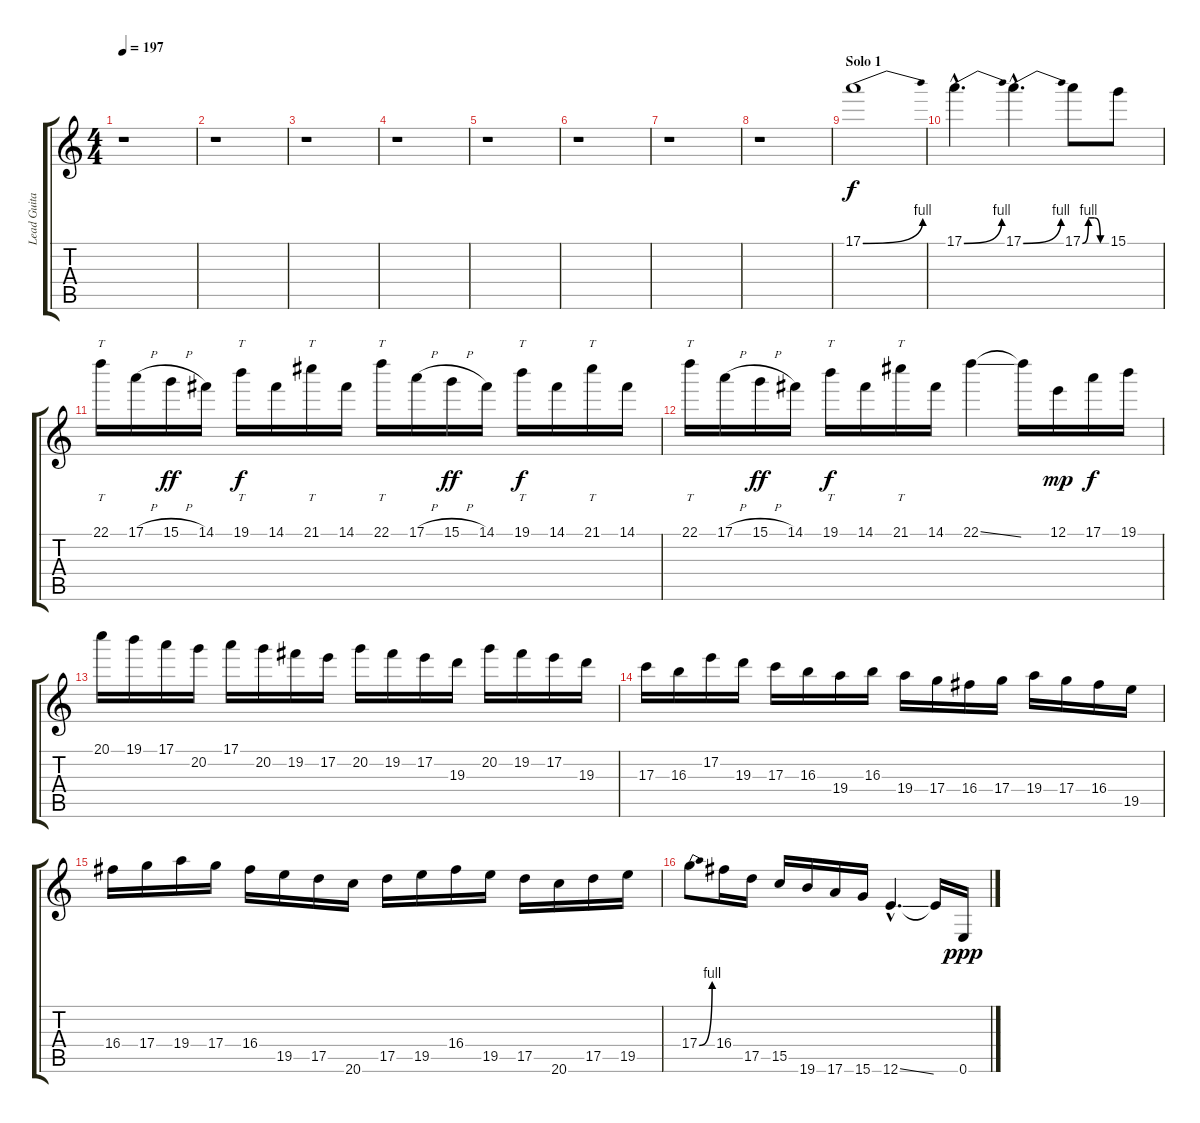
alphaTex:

\track ("Lead Guitar (Bickers)" "Lead Guita") {instrument overdrivenguitar}
\staff {score tabs}
\tuning (E4 B3 G3 D3 A2 E2) {hide}
\ts (4 4)
\tempo 197
\clef g2
\ks c
r.1{dy f} |
r.1 |
r.1 |
r.1 |
r.1 |
r.1 |
r.1 |
r.1 |
\section ("" "Solo 1")
17.1{be (bend 0 0 60 4)}.1 |
17.1{be (bend 0 0 60 4) hac}.4{d} 17.1{be (bend 0 0 60 4) hac}.4{d} 17.1{be (custom 0 0 15 4 30 4 45 0 60 0)}.8 15.1.8 |
22.1.16{tt} 17.1{h}.16 15.1{h}.16{dy ff} 14.1.16 19.1.16{tt dy f} 14.1.16 21.1.16{tt} 14.1.16 22.1.16{tt} 17.1{h}.16 15.1{h}.16{dy ff} 14.1.16 19.1.16{tt dy f} 14.1.16 21.1.16{tt} 14.1.16 |
22.1.16{tt} 17.1{h}.16 15.1{h}.16{dy ff} 14.1.16 19.1.16{tt dy f} 14.1.16 21.1.16{tt} 14.1.16 22.1{ss}.4 22.1{t}.16 12.1.16{dy mp} 17.1.16{dy f} 19.1.16 |
20.1.16 19.1.16 17.1.16 20.2.16 17.1.16 20.2.16 19.2.16 17.2.16 20.2.16 19.2.16 17.2.16 19.3.16 20.2.16 19.2.16 17.2.16 19.3.16 |
17.3.16 16.3.16 17.2.16 19.3.16 17.3.16 16.3.16 19.4.16 16.3.16 19.4.16 17.4.16 16.4.16 17.4.16 19.4.16 17.4.16 16.4.16 19.5.16 |
16.4.16 17.4.16 19.4.16 17.4.16 16.4.16 19.5.16 17.5.16 20.6.16 17.5.16 19.5.16 16.4.16 19.5.16 17.5.16 20.6.16 17.5.16 19.5.16 |
17.4{be (bend 0 0 60 4)}.8 16.4.16 17.5.16 15.5.16 19.6.16 17.6.16 15.6.16 12.6{ss hac}.4{d} 12.6{t}.16 0.6.16{dy ppp}
